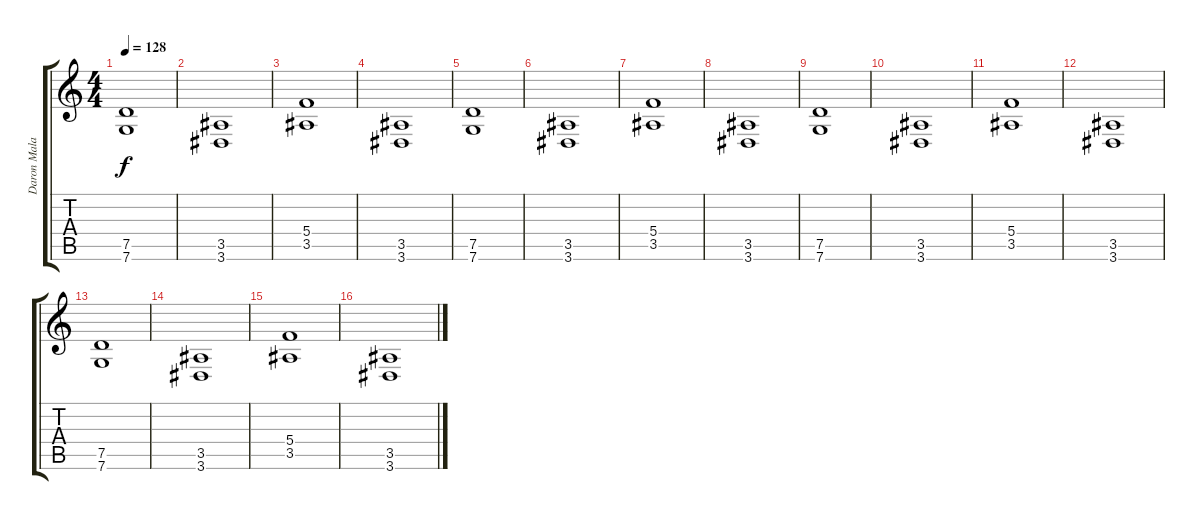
\track ("Daron Malakian " "Daron Mala") {instrument distortionguitar}
\staff {score tabs}
\tuning (D4 A3 F3 C3 G2 C2) {hide}
\ts (4 4)
\tempo 128
\clef g2
\ks c
(7.5 7.6).1{dy f} |
(3.5 3.6).1 |
(5.4 3.5).1 |
(3.5 3.6).1 |
(7.5 7.6).1 |
(3.5 3.6).1 |
(5.4 3.5).1 |
(3.5 3.6).1 |
(7.5 7.6).1 |
(3.5 3.6).1 |
(5.4 3.5).1 |
(3.5 3.6).1 |
(7.5 7.6).1 |
(3.5 3.6).1 |
(5.4 3.5).1 |
(3.5 3.6).1
